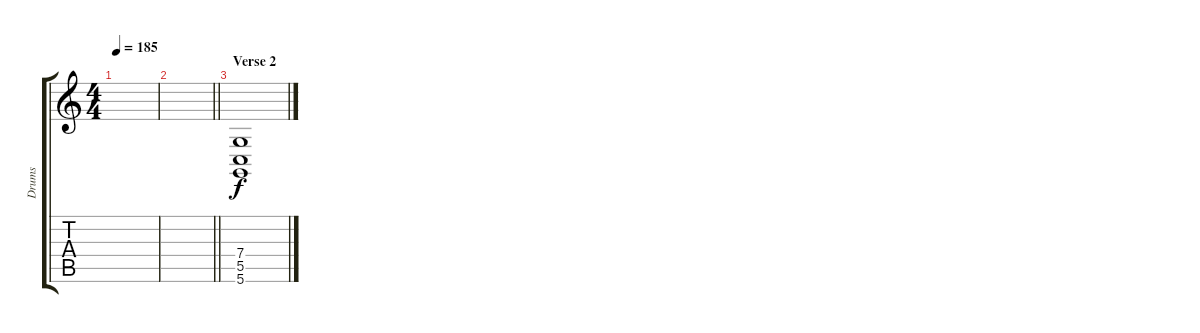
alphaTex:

\track ("Drums" "Drums") {instrument taikodrum}
\staff {score tabs}
\tuning (D4 A3 F3 C3 G2 D2) {hide}
\ts (4 4)
\tempo 185
\clef g2
\ks c
|
\barLineRight lightlight
|
\section ("" "Verse 2")
(7.4 5.5 5.6).1
